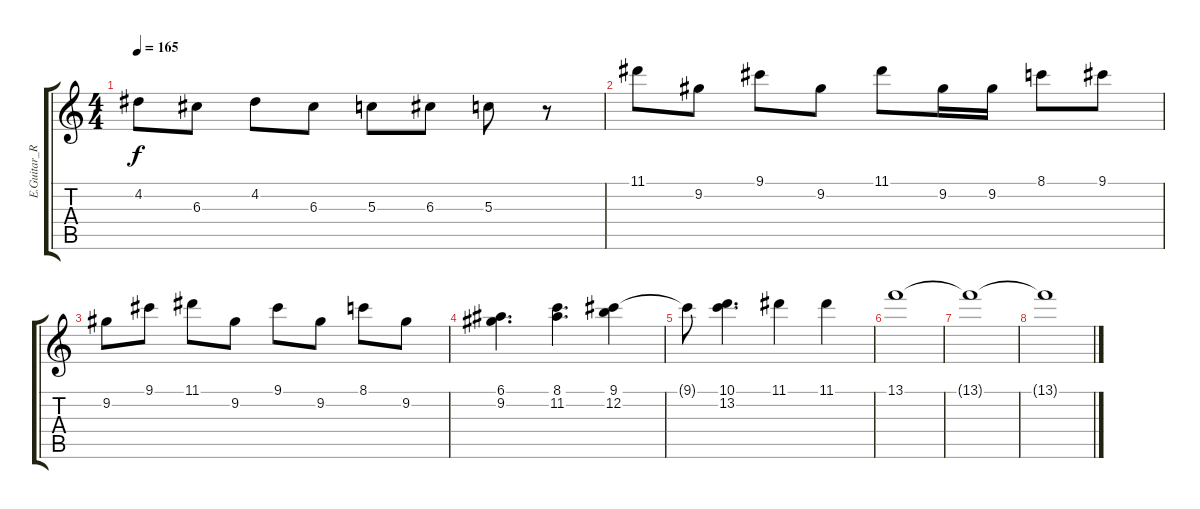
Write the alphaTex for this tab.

\track ("E.Guitar_R" "E.Guitar_R") {instrument distortionguitar}
\staff {score tabs}
\tuning (E4 B3 G3 D3 A2 E2) {hide}
\ts (4 4)
\tempo 165
\clef g2
\ks c
4.2.8{dy f} 6.3.8 4.2.8 6.3.8 5.3.8 6.3.8 5.3.8 r.8 |
11.1.8 9.2.8 9.1.8 9.2.8 11.1.8 9.2.16 9.2.16 8.1.8 9.1.8 |
9.2.8 9.1.8 11.1.8 9.2.8 9.1.8 9.2.8 8.1.8 9.2.8 |
(6.1 9.2).4{d} (8.1 11.2).4{d} (9.1 12.2).4 |
9.1{t}.8 (10.1 13.2).4{d} 11.1.4 11.1.4 |
13.1.1 |
13.1{t}.1 |
13.1{t}.1
